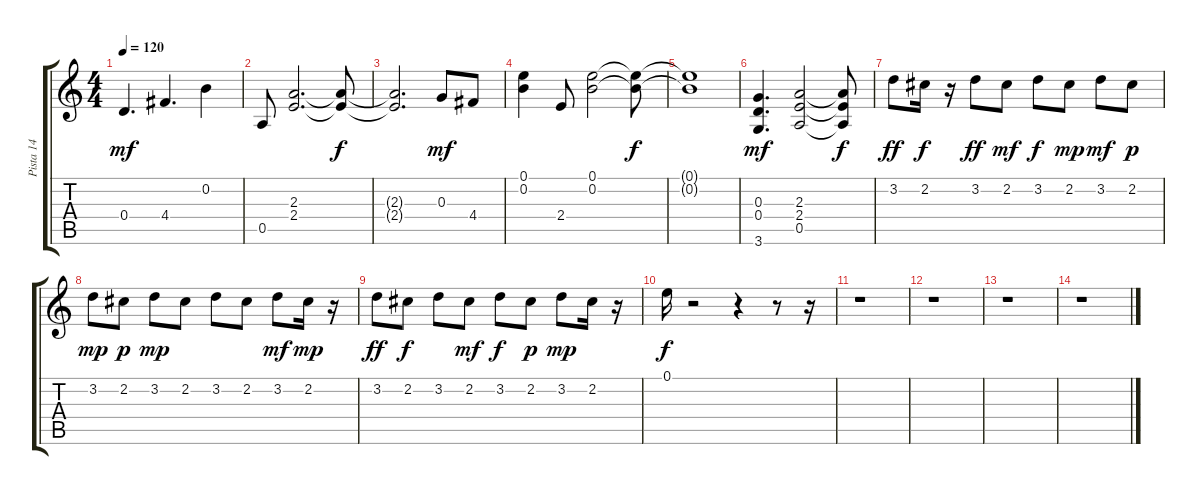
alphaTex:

\track ("Pista 14" "Pista 14") {instrument distortionguitar}
\staff {score tabs}
\tuning (E4 B3 G3 D3 A2 E2) {hide}
\ts (4 4)
\tempo 120
\clef g2
\ks c
0.4.4{d dy mf} 4.4.4{d} 0.2.4 |
0.5.8 (2.3 2.4).2{d} (2.3{t} 2.4{t}).8{dy f} |
(2.3{t} 2.4{t}).2{d} 0.3.8{dy mf} 4.4.8 |
(0.1 0.2).4 2.4.8 (0.1 0.2).2 (0.1{t} 0.2{t}).8{dy f} |
(0.1{t} 0.2{t}).1 |
(0.3 0.4 3.6).4{d dy mf} (2.3 2.4 0.5).2 (2.3{t} 2.4{t} 0.5{t}).8{dy f} |
3.2.8{dy ff} 2.2.16{dy f} r.16 3.2.8{dy ff} 2.2.8{dy mf} 3.2.8{dy f} 2.2.8{dy mp} 3.2.8{dy mf} 2.2.8{dy p} |
3.2.8{dy mp} 2.2.8{dy p} 3.2.8{dy mp} 2.2.8 3.2.8 2.2.8 3.2.8{dy mf} 2.2.16{dy mp} r.16 |
3.2.8{dy ff} 2.2.8{dy f} 3.2.8 2.2.8{dy mf} 3.2.8{dy f} 2.2.8{dy p} 3.2.8{dy mp} 2.2.16 r.16 |
0.1.16{dy f} r.2 r.4 r.8 r.16 |
r.1 |
r.1 |
r.1 |
r.1
